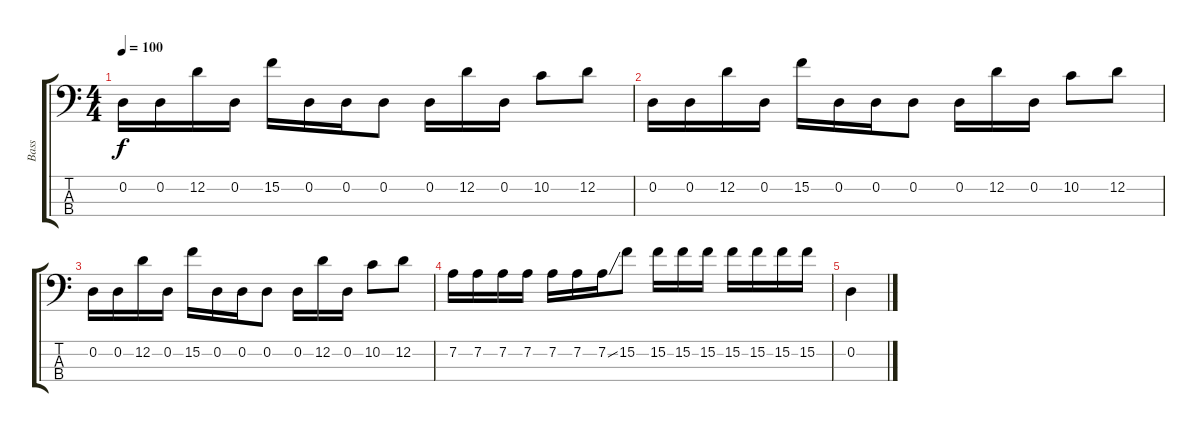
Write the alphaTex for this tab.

\track ("Bass" "Bass") {instrument slapbass1}
\staff {score tabs}
\tuning (G2 D2 A1 E1) {hide}
\ts (4 4)
\tempo 100
\clef f4
\ks c
0.2.16{dy f} 0.2.16 12.2.16 0.2.16 15.2.16 0.2.16 0.2.16 0.2.8 0.2.16 12.2.16 0.2.16 10.2.8 12.2.8 |
0.2.16 0.2.16 12.2.16 0.2.16 15.2.16 0.2.16 0.2.16 0.2.8 0.2.16 12.2.16 0.2.16 10.2.8 12.2.8 |
0.2.16 0.2.16 12.2.16 0.2.16 15.2.16 0.2.16 0.2.16 0.2.8 0.2.16 12.2.16 0.2.16 10.2.8 12.2.8 |
7.2.16 7.2.16 7.2.16 7.2.16 7.2.16 7.2.16 7.2{ss}.16 15.2.8 15.2.16 15.2.16 15.2.16 15.2.16 15.2.16 15.2.16 15.2.16 |
0.2.4
